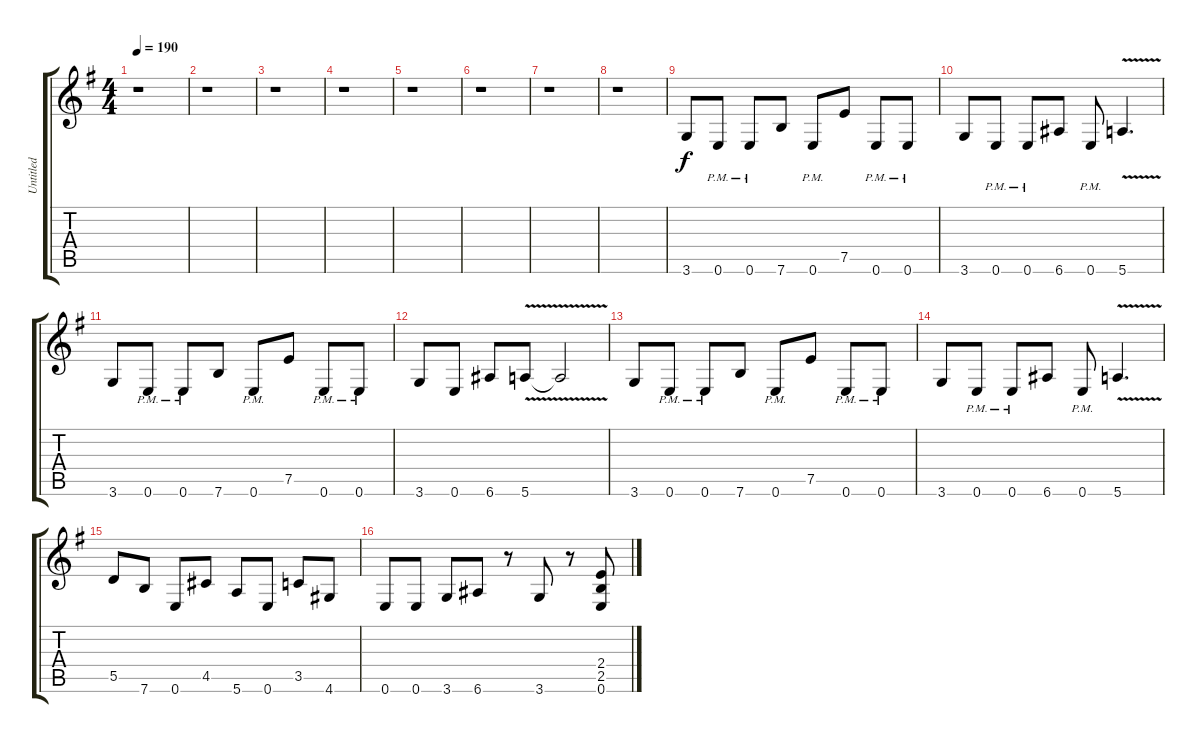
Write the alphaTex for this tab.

\track ("Untitled" "Untitled") {instrument distortionguitar}
\staff {score tabs}
\tuning (E4 B3 G3 D3 A2 E2) {hide}
\ts (4 4)
\tempo 190
\clef g2
\ks g
r.1{dy f instrument distortionguitar} |
r.1 |
r.1 |
r.1 |
r.1 |
r.1 |
r.1 |
r.1 |
3.6.8 0.6{pm}.8 0.6{pm}.8 7.6.8 0.6{pm}.8 7.5.8 0.6{pm}.8 0.6{pm}.8 |
3.6.8 0.6{pm}.8 0.6{pm}.8 6.6.8 0.6{pm}.8 5.6{v}.4{d} |
3.6.8 0.6{pm}.8 0.6{pm}.8 7.6.8 0.6{pm}.8 7.5.8 0.6{pm}.8 0.6{pm}.8 |
3.6.8 0.6.8 6.6.8 5.6{v}.8 5.6{v t}.2 |
3.6.8 0.6{pm}.8 0.6{pm}.8 7.6.8 0.6{pm}.8 7.5.8 0.6{pm}.8 0.6{pm}.8 |
3.6.8 0.6{pm}.8 0.6{pm}.8 6.6.8 0.6{pm}.8 5.6{v}.4{d} |
5.5.8 7.6.8 0.6.8 4.5.8 5.6.8 0.6.8 3.5.8 4.6.8 |
0.6.8 0.6.8 3.6.8 6.6.8 r.8 3.6.8 r.8 (2.4 2.5 0.6).8
